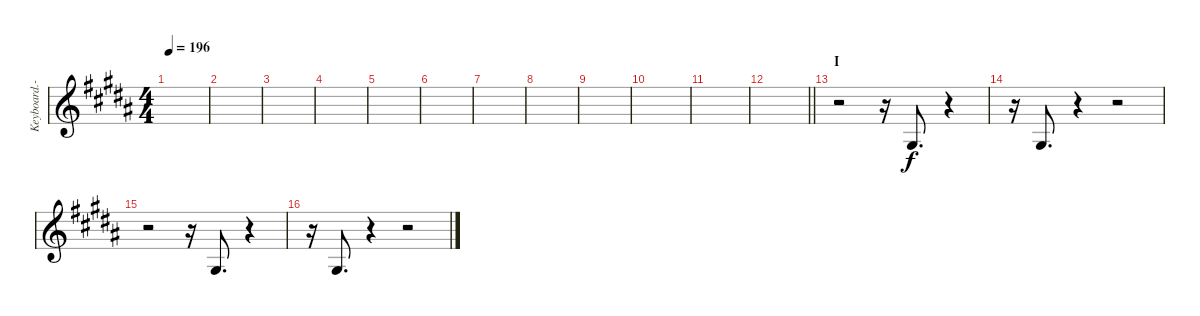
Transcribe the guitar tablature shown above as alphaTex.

\track ("Keyboard.-I" "Keyboard.-") {instrument lead2sawtooth}
\staff {score}
\tuning (E4 B3 G3 D3 A2 E2 B1) {hide}
\ts (4 4)
\tempo 196
\clef g2
\ks b
|
|
|
|
|
|
|
|
|
|
|
\barLineRight lightlight
|
\section ("" "I")
r.2 r.16{instrument musicbox} 1.3.8{d} r.4 |
r.16 1.3.8{d} r.4 r.2 |
r.2 r.16 1.3.8{d} r.4 |
r.16 1.3.8{d} r.4 r.2
